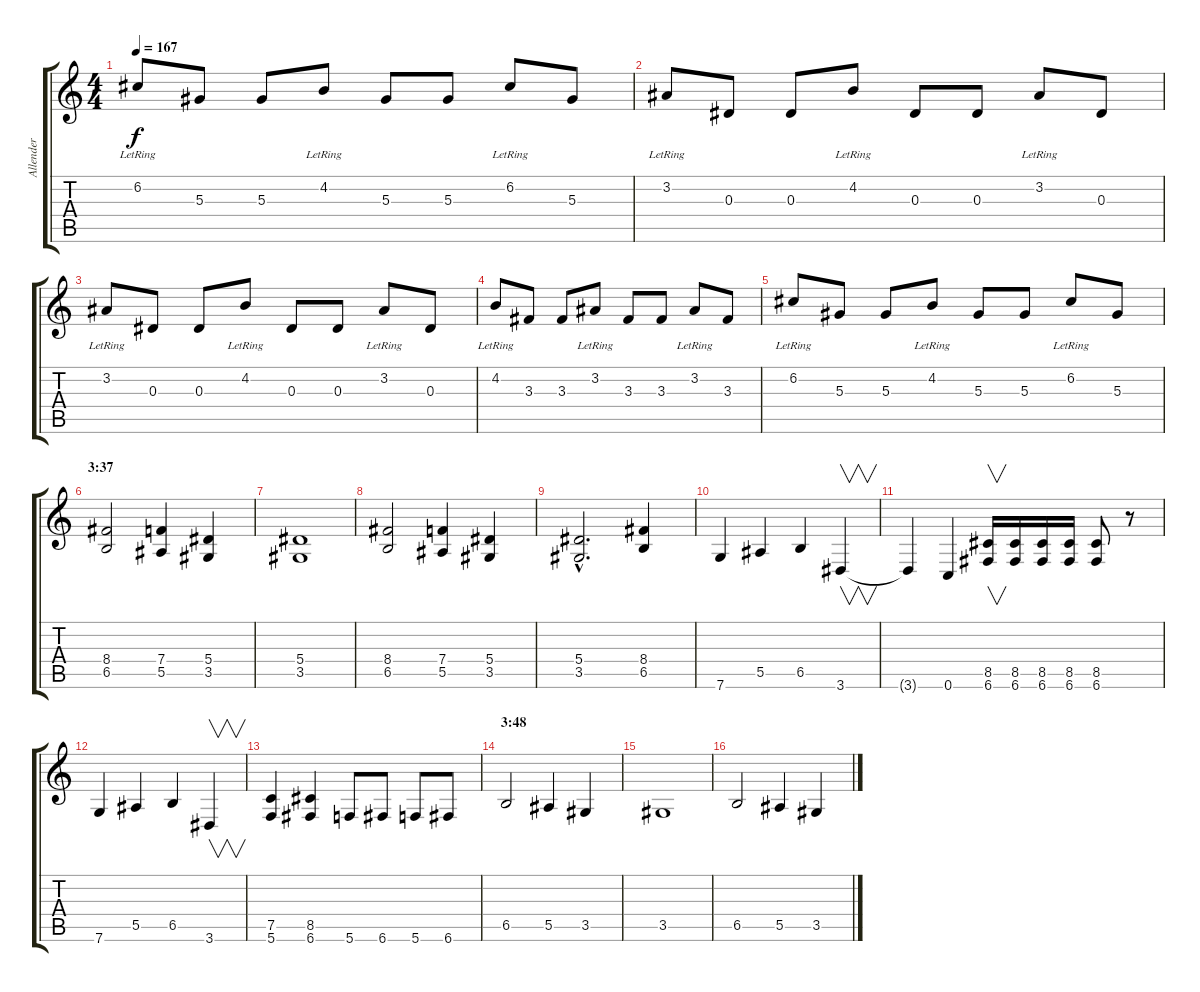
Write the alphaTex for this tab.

\track ("Allender" "Allender") {instrument distortionguitar}
\staff {score tabs}
\tuning (C4 G3 Eb3 Bb2 F2 C2) {hide}
\ts (4 4)
\tempo 167
\clef g2
\ks c
6.2{lr}.8{dy f} 5.3.8 5.3.8 4.2{lr}.8 5.3.8 5.3.8 6.2{lr}.8 5.3.8 |
3.2{lr}.8 0.3.8 0.3.8 4.2{lr}.8 0.3.8 0.3.8 3.2{lr}.8 0.3.8 |
3.2{lr}.8 0.3.8 0.3.8 4.2{lr}.8 0.3.8 0.3.8 3.2{lr}.8 0.3.8 |
4.2{lr}.8 3.3.8 3.3.8 3.2{lr}.8 3.3.8 3.3.8 3.2{lr}.8 3.3.8 |
6.2{lr}.8 5.3.8 5.3.8 4.2{lr}.8 5.3.8 5.3.8 6.2{lr}.8 5.3.8 |
\section ("" "3:37")
(8.4 6.5).2 (7.4 5.5).4 (5.4 3.5).4 |
(5.4 3.5).1 |
(8.4 6.5).2 (7.4 5.5).4 (5.4 3.5).4 |
(5.4{hac} 3.5{hac}).2{d} (8.4 6.5).4 |
7.6.4 5.5.4 6.5.4 3.6.4{v} |
3.6{t}.4 0.6.4 (8.5 6.6).16{v} (8.5 6.6).16 (8.5 6.6).16 (8.5 6.6).16 (8.5 6.6).8 r.8 |
7.6.4 5.5.4 6.5.4 3.6.4{v} |
(7.5 5.6).4 (8.5 6.6).4 5.6.8 6.6.8 5.6.8 6.6.8 |
\section ("" "3:48")
6.5.2 5.5.4 3.5.4 |
3.5.1 |
6.5.2 5.5.4 3.5.4
